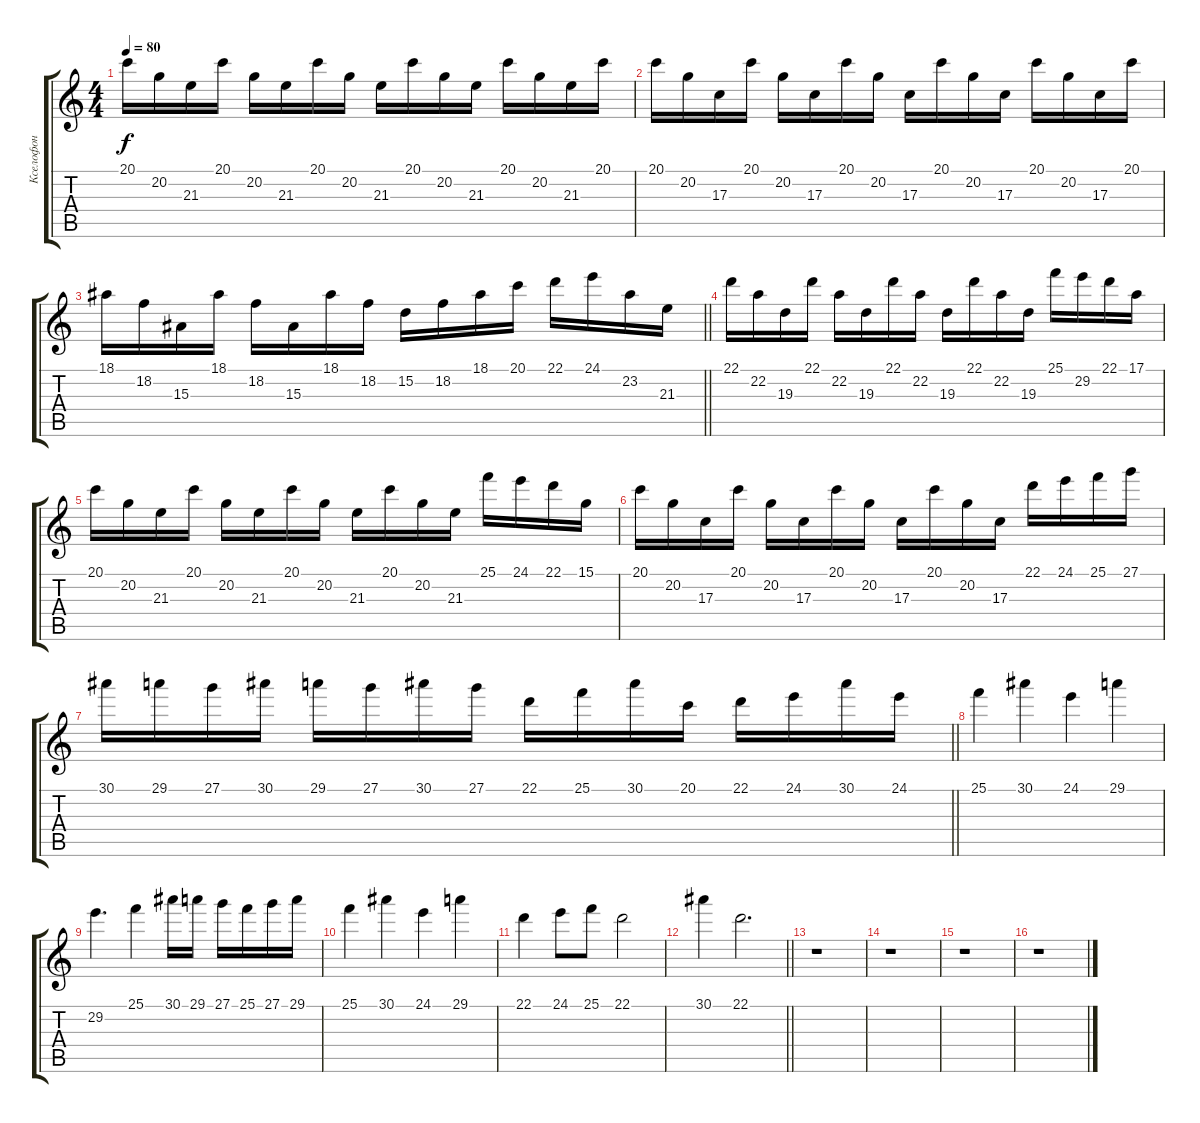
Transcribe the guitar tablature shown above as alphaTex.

\track ("Кселофон" "Кселофон") {instrument musicbox}
\staff {score tabs}
\tuning (E4 B3 G3 D3 A2 E2) {hide}
\ts (4 4)
\tempo 80
\clef g2
\ks c
20.1.16{dy f} 20.2.16 21.3.16 20.1.16 20.2.16 21.3.16 20.1.16 20.2.16 21.3.16 20.1.16 20.2.16 21.3.16 20.1.16 20.2.16 21.3.16 20.1.16 |
20.1.16 20.2.16 17.3.16 20.1.16 20.2.16 17.3.16 20.1.16 20.2.16 17.3.16 20.1.16 20.2.16 17.3.16 20.1.16 20.2.16 17.3.16 20.1.16 |
\barLineRight lightlight
18.1.16 18.2.16 15.3.16 18.1.16 18.2.16 15.3.16 18.1.16 18.2.16 15.2.16 18.2.16 18.1.16 20.1.16 22.1.16 24.1.16 23.2.16 21.3.16 |
22.1.16 22.2.16 19.3.16 22.1.16 22.2.16 19.3.16 22.1.16 22.2.16 19.3.16 22.1.16 22.2.16 19.3.16 25.1.16 29.2.16 22.1.16 17.1.16 |
20.1.16 20.2.16 21.3.16 20.1.16 20.2.16 21.3.16 20.1.16 20.2.16 21.3.16 20.1.16 20.2.16 21.3.16 25.1.16 24.1.16 22.1.16 15.1.16 |
20.1.16 20.2.16 17.3.16 20.1.16 20.2.16 17.3.16 20.1.16 20.2.16 17.3.16 20.1.16 20.2.16 17.3.16 22.1.16 24.1.16 25.1.16 27.1.16 |
\barLineRight lightlight
30.1.16 29.1.16 27.1.16 30.1.16 29.1.16 27.1.16 30.1.16 27.1.16 22.1.16 25.1.16 30.1.16 20.1.16 22.1.16 24.1.16 30.1.16 24.1.16 |
25.1.4 30.1.4 24.1.4 29.1.4 |
29.2.4{d} 25.1.4 30.1.16 29.1.16 27.1.16 25.1.16 27.1.16 29.1.16 |
25.1.4 30.1.4 24.1.4 29.1.4 |
22.1.4 24.1.8 25.1.8 22.1.2 |
\barLineRight lightlight
30.1.4 22.1.2{d} |
r.1 |
r.1 |
r.1 |
r.1
